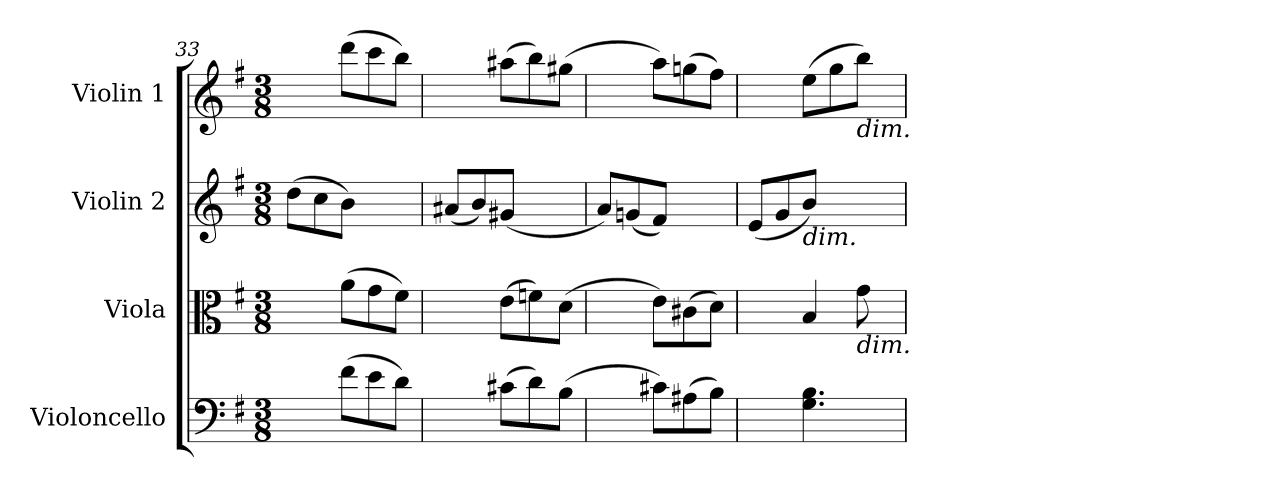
**kern	**kern	**kern	**kern
*part4	*part3	*part2	*part1
*staff4	*staff3	*staff2	*staff1
*I"Violoncello	*I"Viola	*I"Violin 2	*I"Violin 1
*I'Vc	*I'Vla	*I'Vln	*I'Vln
*clefF4	*clefC3	*clefG2	*clefG2
*k[f#]	*k[f#]	*k[f#]	*k[f#]
*G:	*G:	*G:	*G:
*M3/8	*M3/8	*M3/8	*M3/8
=33	=33	=33	=33
4ryy	4ryy	(8ddL	4ryy
.	.	8cc	.
(8f#L	(8aL	8bJ)	(8dddL
8e	8g	8ryy	8ccc
8dJ)	8f#J)	8ryy	8bbJ)
=34	=34	=34	=34
4ryy	4ryy	(8a#XL	4ryy
.	.	8b)	.
(8c#XL	(8eL	(8g#XJ	(8aa#XL
8d)	8fn)	8ryy	8bb)
(8BJ	(8dJ	8ryy	(8gg#XJ
=35	=35	=35	=35
4ryy	4ryy	8aL)	4ryy
.	.	(8gn	.
8c#XL)	8eL)	8f#J)	8aaL)
(8A#X	(8c#X	8ryy	(8ggn
8BJ)	8dJ)	8ryy	8ff#J)
=36	=36	=36	=36
4ryy	4ryy	(8eL	4ryy
.	.	8g	.
!	!	!LO:TX:b:i:t=dim.	!
4.G 4.B	4B	8bJ)	(8eeL
.	.	8ryy	8gg
!	!	!	!LO:TX:b:i:t=dim.
!	!LO:TX:b:i:t=dim.	!	!
.	8g	8ryy	8bbJ)
=	=	=	=
*-	*-	*-	*-
